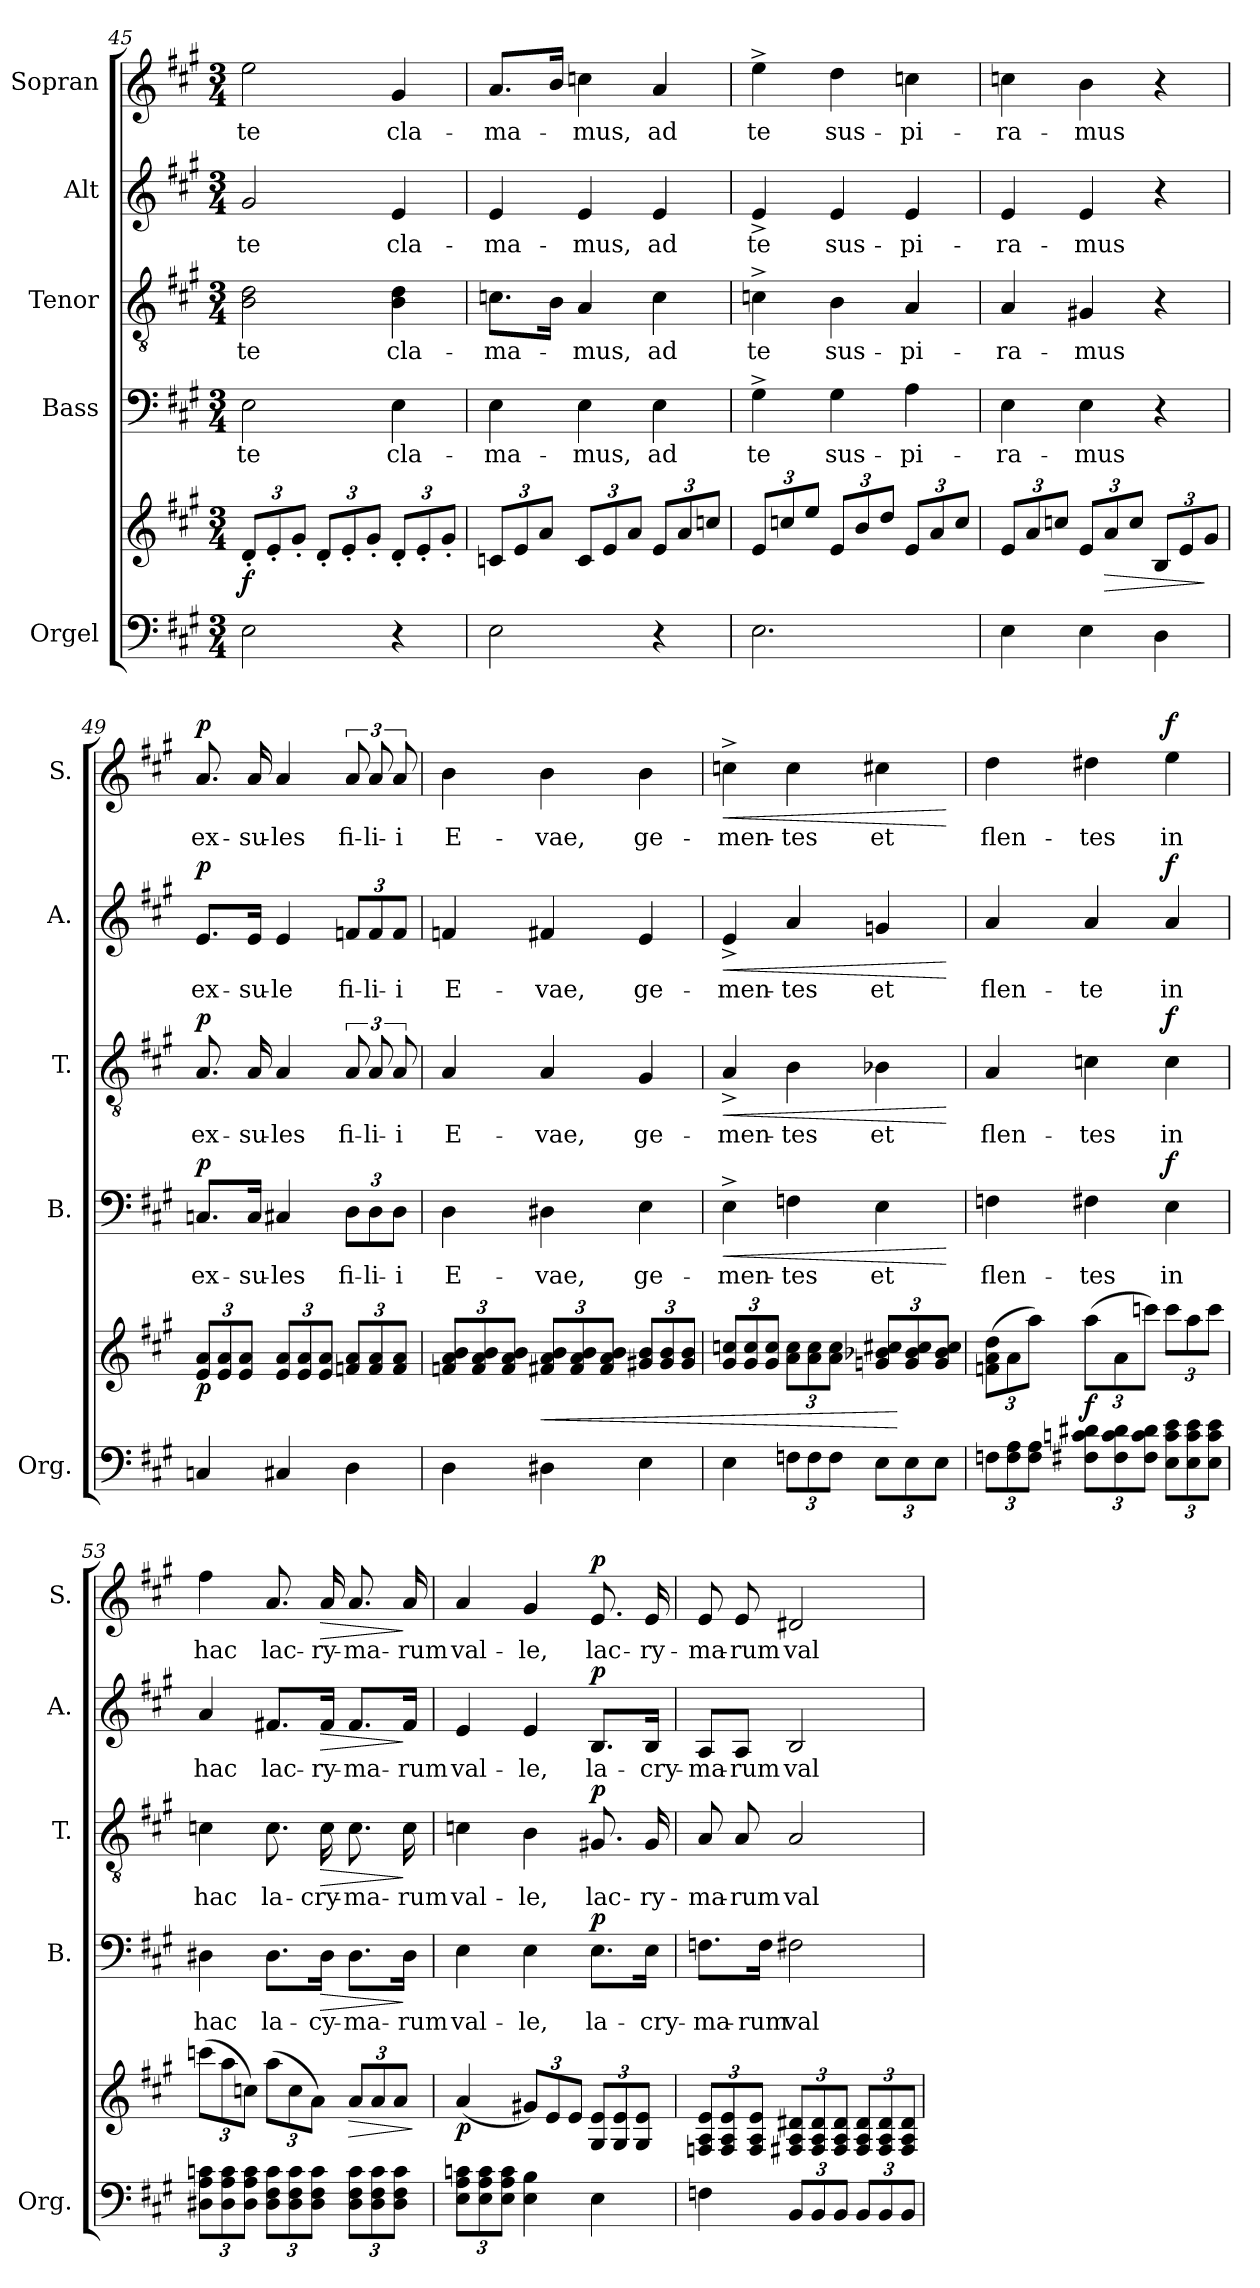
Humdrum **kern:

**kern	**kern	**dynam	**kern	**text	**dynam	**kern	**text	**dynam	**kern	**text	**dynam	**kern	**text	**dynam
*part5	*part5	*part5	*part4	*part4	*part4	*part3	*part3	*part3	*part2	*part2	*part2	*part1	*part1	*part1
*staff6	*staff5	*staff5/6	*staff4	*staff4	*staff4	*staff3	*staff3	*staff3	*staff2	*staff2	*staff2	*staff1	*staff1	*staff1
*I"Orgel	*	*	*I"Bass	*	*	*I"Tenor	*	*	*I"Alt	*	*	*I"Sopran	*	*
*I'Org.	*	*	*I'B.	*	*	*I'T.	*	*	*I'A.	*	*	*I'S.	*	*
*clefF4	*clefG2	*	*clefF4	*	*	*clefGv2	*	*	*clefG2	*	*	*clefG2	*	*
*k[f#c#g#]	*k[f#c#g#]	*	*k[f#c#g#]	*	*	*k[f#c#g#]	*	*	*k[f#c#g#]	*	*	*k[f#c#g#]	*	*
*A:	*A:	*	*A:	*	*	*A:	*	*	*A:	*	*	*A:	*	*
*M3/4	*M3/4	*	*M3/4	*	*	*M3/4	*	*	*M3/4	*	*	*M3/4	*	*
=45	=45	=45	=45	=45	=45	=45	=45	=45	=45	=45	=45	=45	=45	=45
!	!	!LO:DY:b	!	!LO:LY:b	!	!	!LO:LY:b	!	!	!LO:LY:b	!	!	!LO:LY:b	!
2E\	12d'</L	f	2E\	te	.	2B\ 2d\	te	.	2g#/	te	.	2ee\	te	.
.	12e'</	.	.	.	.	.	.	.	.	.	.	.	.	.
.	12g#'</J	.	.	.	.	.	.	.	.	.	.	.	.	.
.	12d'</L	.	.	.	.	.	.	.	.	.	.	.	.	.
.	12e'</	.	.	.	.	.	.	.	.	.	.	.	.	.
.	12g#'</J	.	.	.	.	.	.	.	.	.	.	.	.	.
!	!	!	!	!LO:LY:b	!	!	!LO:LY:b	!	!	!LO:LY:b	!	!	!LO:LY:b	!
4r	12d'</L	.	4E\	cla-	.	4B\ 4d\	cla-	.	4e/	cla-	.	4g#/	cla-	.
.	12e'</	.	.	.	.	.	.	.	.	.	.	.	.	.
.	12g#'</J	.	.	.	.	.	.	.	.	.	.	.	.	.
=46	=46	=46	=46	=46	=46	=46	=46	=46	=46	=46	=46	=46	=46	=46
!	!	!	!	!LO:LY:b	!	!	!LO:LY:b	!	!	!LO:LY:b	!	!	!LO:LY:b	!
2E\	12cn/L	.	4E\	-ma-	.	8.cn\L	-ma-	.	4e/	-ma-	.	8.a/L	-ma-	.
.	12e/	.	.	.	.	.	.	.	.	.	.	.	.	.
.	12a/J	.	.	.	.	.	.	.	.	.	.	.	.	.
.	.	.	.	.	.	16B\Jk	.	.	.	.	.	16b/Jk	.	.
!	!	!	!	!LO:LY:b	!	!	!LO:LY:b	!	!	!LO:LY:b	!	!	!LO:LY:b	!
.	12c/L	.	4E\	-mus,	.	4A/	-mus,	.	4e/	-mus,	.	4ccn\	-mus,	.
.	12e/	.	.	.	.	.	.	.	.	.	.	.	.	.
.	12a/J	.	.	.	.	.	.	.	.	.	.	.	.	.
!	!	!	!	!LO:LY:b	!	!	!LO:LY:b	!	!	!LO:LY:b	!	!	!LO:LY:b	!
4r	12e/L	.	4E\	ad	.	4c\	ad	.	4e/	ad	.	4a/	ad	.
.	12a/	.	.	.	.	.	.	.	.	.	.	.	.	.
.	12ccn/J	.	.	.	.	.	.	.	.	.	.	.	.	.
=47	=47	=47	=47	=47	=47	=47	=47	=47	=47	=47	=47	=47	=47	=47
!	!	!	!	!LO:LY:b	!	!	!LO:LY:b	!	!	!LO:LY:b	!	!	!LO:LY:b	!
2.E\	12e/L	.	4G#^>\	te	.	4cn^>\	te	.	4e^>/	te	.	4ee^>\	te	.
.	12ccn/	.	.	.	.	.	.	.	.	.	.	.	.	.
.	12ee/J	.	.	.	.	.	.	.	.	.	.	.	.	.
!	!	!	!	!LO:LY:b	!	!	!LO:LY:b	!	!	!LO:LY:b	!	!	!LO:LY:b	!
.	12e/L	.	4G#\	sus-	.	4B\	sus-	.	4e/	sus-	.	4dd\	sus-	.
.	12b/	.	.	.	.	.	.	.	.	.	.	.	.	.
.	12dd/J	.	.	.	.	.	.	.	.	.	.	.	.	.
!	!	!	!	!LO:LY:b	!	!	!LO:LY:b	!	!	!LO:LY:b	!	!	!LO:LY:b	!
.	12e/L	.	4A\	-pi-	.	4A/	-pi-	.	4e/	-pi-	.	4ccn\	-pi-	.
.	12a/	.	.	.	.	.	.	.	.	.	.	.	.	.
.	12cc/J	.	.	.	.	.	.	.	.	.	.	.	.	.
!!LO:PB:g=z
=48	=48	=48	=48	=48	=48	=48	=48	=48	=48	=48	=48	=48	=48	=48
!	!	!	!	!LO:LY:b	!	!	!LO:LY:b	!	!	!LO:LY:b	!	!	!LO:LY:b	!
4E\	12e/L	.	4E\	-ra-	.	4A/	-ra-	.	4e/	-ra-	.	4ccn\	-ra-	.
.	12a/	.	.	.	.	.	.	.	.	.	.	.	.	.
.	12ccn/J	.	.	.	.	.	.	.	.	.	.	.	.	.
!	!	!	!	!LO:LY:b	!	!	!LO:LY:b	!	!	!LO:LY:b	!	!	!LO:LY:b	!
4E\	12e/L	.	4E\	-mus	.	4G#X/	-mus	.	4e/	-mus	.	4b\	-mus	.
!	!	!LO:HP:b	!	!	!	!	!	!	!	!	!	!	!	!
.	12a/	>	.	.	.	.	.	.	.	.	.	.	.	.
.	12cc/J	.	.	.	.	.	.	.	.	.	.	.	.	.
4D\	12B/L	.	4r	.	.	4r	.	.	4r	.	.	4r	.	.
.	12e/	.	.	.	.	.	.	.	.	.	.	.	.	.
.	12g#/J	]	.	.	.	.	.	.	.	.	.	.	.	.
=49	=49	=49	=49	=49	=49	=49	=49	=49	=49	=49	=49	=49	=49	=49
!	!	!LO:DY:b	!	!LO:LY:b	!LO:DY:a	!	!LO:LY:b	!LO:DY:a	!	!LO:LY:b	!LO:DY:a	!	!LO:LY:b	!LO:DY:a
4Cn/	12e/ 12a/L	p	8.Cn/L	ex-	p	8.A/	ex-	p	8.e/L	ex-	p	8.a/	ex-	p
.	12e/ 12a/	.	.	.	.	.	.	.	.	.	.	.	.	.
.	12e/ 12a/J	.	.	.	.	.	.	.	.	.	.	.	.	.
!	!	!	!	!LO:LY:b	!	!	!LO:LY:b	!	!	!LO:LY:b	!	!	!LO:LY:b	!
.	.	.	16C/Jk	-su-	.	16A/	-su-	.	16e/Jk	-su-	.	16a/	-su-	.
!	!	!	!	!LO:LY:b	!	!	!LO:LY:b	!	!	!LO:LY:b	!	!	!LO:LY:b	!
4C#X/	12e/ 12a/L	.	4C#X/	-les	.	4A/	-les	.	4e/	-le	.	4a/	-les	.
.	12e/ 12a/	.	.	.	.	.	.	.	.	.	.	.	.	.
.	12e/ 12a/J	.	.	.	.	.	.	.	.	.	.	.	.	.
!	!	!	!	!LO:LY:b	!	!	!LO:LY:b	!	!	!LO:LY:b	!	!	!LO:LY:b	!
4D\	12fn/ 12a/L	.	12D\L	fi-	.	12A/	fi-	.	12fn/L	fi-	.	12a/	fi-	.
!	!	!	!	!LO:LY:b	!	!	!LO:LY:b	!	!	!LO:LY:b	!	!	!LO:LY:b	!
.	12f/ 12a/	.	12D\	-li-	.	12A/	-li-	.	12f/	-li-	.	12a/	-li-	.
!	!	!	!	!LO:LY:b	!	!	!LO:LY:b	!	!	!LO:LY:b	!	!	!LO:LY:b	!
.	12f/ 12a/J	.	12D\J	-i	.	12A/	-i	.	12f/J	-i	.	12a/	-i	.
=50	=50	=50	=50	=50	=50	=50	=50	=50	=50	=50	=50	=50	=50	=50
!	!	!	!	!LO:LY:b	!	!	!LO:LY:b	!	!	!LO:LY:b	!	!	!LO:LY:b	!
4D\	12fn/ 12a/ 12b/L	.	4D\	E-	.	4A/	E-	.	4fn/	E-	.	4b\	E-	.
.	12f/ 12a/ 12b/	.	.	.	.	.	.	.	.	.	.	.	.	.
.	12f/ 12a/ 12b/J	.	.	.	.	.	.	.	.	.	.	.	.	.
!	!	!LO:HP:b	!	!LO:LY:b	!	!	!LO:LY:b	!	!	!LO:LY:b	!	!	!LO:LY:b	!
4D#X\	12f#X/ 12a/ 12b/L	<	4D#X\	-vae,	.	4A/	-vae,	.	4f#X/	-vae,	.	4b\	-vae,	.
.	12f#/ 12a/ 12b/	.	.	.	.	.	.	.	.	.	.	.	.	.
.	12f#/ 12a/ 12b/J	.	.	.	.	.	.	.	.	.	.	.	.	.
!	!	!	!	!LO:LY:b	!	!	!LO:LY:b	!	!	!LO:LY:b	!	!	!LO:LY:b	!
4E\	12g#X/ 12b/L	.	4E\	ge-	.	4G#/	ge-	.	4e/	ge-	.	4b\	ge-	.
.	12g#/ 12b/	.	.	.	.	.	.	.	.	.	.	.	.	.
.	12g#/ 12b/J	.	.	.	.	.	.	.	.	.	.	.	.	.
=51	=51	=51	=51	=51	=51	=51	=51	=51	=51	=51	=51	=51	=51	=51
!	!	!	!	!LO:LY:b	!LO:HP:b	!	!LO:LY:b	!LO:HP:b	!	!LO:LY:b	!LO:HP:b	!	!LO:LY:b	!LO:HP:b
4E\	12g#/ 12ccn/L	.	4E^>\	-men-	<	4A^</	-men-	<	4e^</	-men-	<	4ccn^>\	-men-	<
.	12g#/ 12cc/	.	.	.	.	.	.	.	.	.	.	.	.	.
.	12g#/ 12cc/J	.	.	.	.	.	.	.	.	.	.	.	.	.
*Xbrackettup	*	*	*	*	*	*	*	*	*	*	*	*	*	*
!	!	!	!	!LO:LY:b	!	!	!LO:LY:b	!	!	!LO:LY:b	!	!	!LO:LY:b	!
12Fn\L	12a\ 12cc\L	.	4Fn\	-tes	.	4B\	-tes	.	4a/	-tes	.	4cc\	-tes	.
12F\	12a\ 12cc\	.	.	.	.	.	.	.	.	.	.	.	.	.
12F\J	12a\ 12cc\J	.	.	.	.	.	.	.	.	.	.	.	.	.
!	!	!	!	!LO:LY:b	!	!	!LO:LY:b	!	!	!LO:LY:b	!	!	!LO:LY:b	!
12E\L	12gn/ 12b-X/ 12cc#X/L	.	4E\	et	.	4B-X\	et	.	4gn/	et	.	4cc#X\	et	.
12E\	12g/ 12b-/ 12cc#/	[	.	.	.	.	.	.	.	.	.	.	.	.
12E\J	12g/ 12b-/ 12cc#/J	.	.	.	.	.	.	.	.	.	.	.	.	.
.	.	.	.	.	[	.	.	[	.	.	[	.	.	[
!!LO:LB:g=z
=52	=52	=52	=52	=52	=52	=52	=52	=52	=52	=52	=52	=52	=52	=52
!	!	!	!	!LO:LY:b	!	!	!LO:LY:b	!	!	!LO:LY:b	!	!	!LO:LY:b	!
12Fn\L	(>12fn\ 12a\ 12dd\L	.	4Fn\	flen-	.	4A/	flen-	.	4a/	flen-	.	4dd\	flen-	.
12F\ 12A\	12a\	.	.	.	.	.	.	.	.	.	.	.	.	.
12F\ 12A\J	12aa\J)	.	.	.	.	.	.	.	.	.	.	.	.	.
!	!	!LO:DY:b	!	!LO:LY:b	!	!	!LO:LY:b	!	!	!LO:LY:b	!	!	!LO:LY:b	!
12F#X\ 12cn\ 12d#X\L	(>12aa\L	f	4F#X\	-tes	.	4cn\	-tes	.	4a/	-te	.	4dd#X\	-tes	.
12F#\ 12c\ 12d#\	12a\	.	.	.	.	.	.	.	.	.	.	.	.	.
12F#\ 12c\ 12d#\J	12cccn\J)	.	.	.	.	.	.	.	.	.	.	.	.	.
!	!	!	!	!LO:LY:b	!LO:DY:a	!	!LO:LY:b	!LO:DY:a	!	!LO:LY:b	!LO:DY:a	!	!LO:LY:b	!LO:DY:a
12E\ 12c\ 12e\L	12ccc\L	.	4E\	in	f	4c\	in	f	4a/	in	f	4ee\	in	f
12E\ 12c\ 12e\	12aa\	.	.	.	.	.	.	.	.	.	.	.	.	.
12E\ 12c\ 12e\J	12ccc\J	.	.	.	.	.	.	.	.	.	.	.	.	.
=53	=53	=53	=53	=53	=53	=53	=53	=53	=53	=53	=53	=53	=53	=53
!	!	!	!	!LO:LY:b	!	!	!LO:LY:b	!	!	!LO:LY:b	!	!	!LO:LY:b	!
12D#X\ 12A\ 12cn\L	(>12cccn\L	.	4D#X\	hac	.	4cn\	hac	.	4a/	hac	.	4ff#\	hac	.
12D#\ 12A\ 12c\	12aa\	.	.	.	.	.	.	.	.	.	.	.	.	.
12D#\ 12A\ 12c\J	12ccn\J)	.	.	.	.	.	.	.	.	.	.	.	.	.
!	!	!	!	!LO:LY:b	!	!	!LO:LY:b	!	!	!LO:LY:b	!	!	!LO:LY:b	!
12D#\ 12F#\ 12c\L	(>12aa\L	.	8.D#\L	la-	.	8.c\	la-	.	8.f#X/L	lac-	.	8.a/	lac-	.
12D#\ 12F#\ 12c\	12cc\	.	.	.	.	.	.	.	.	.	.	.	.	.
12D#\ 12F#\ 12c\J	12a\J)	.	.	.	.	.	.	.	.	.	.	.	.	.
!	!	!	!	!LO:LY:b	!LO:HP:b	!	!LO:LY:b	!LO:HP:b	!	!LO:LY:b	!LO:HP:b	!	!LO:LY:b	!LO:HP:b
.	.	.	16D#\Jk	-cy-	>	16c\	-cry-	>	16f#/Jk	-ry-	>	16a/	-ry-	>
!	!	!LO:HP:b	!	!LO:LY:b	!	!	!LO:LY:b	!	!	!LO:LY:b	!	!	!LO:LY:b	!
12D#\ 12F#\ 12c\L	12a/L	>	8.D#\L	-ma-	.	8.c\	-ma-	.	8.f#/L	-ma-	.	8.a/	-ma-	.
12D#\ 12F#\ 12c\	12a/	.	.	.	.	.	.	.	.	.	.	.	.	.
12D#\ 12F#\ 12c\J	12a/J	.	.	.	.	.	.	.	.	.	.	.	.	.
!	!	!	!	!LO:LY:b	!	!	!LO:LY:b	!	!	!LO:LY:b	!	!	!LO:LY:b	!
.	.	.	16D#\Jk	-rum	]	16c\	-rum	]	16f#/Jk	-rum	]	16a/	-rum	]
.	.	]	.	.	.	.	.	.	.	.	.	.	.	.
=54	=54	=54	=54	=54	=54	=54	=54	=54	=54	=54	=54	=54	=54	=54
!	!	!LO:DY:b	!	!LO:LY:b	!	!	!LO:LY:b	!	!	!LO:LY:b	!	!	!LO:LY:b	!
12E\ 12A\ 12cn\L	(<4a/	p	4E\	val-	.	4cn\	val-	.	4e/	val-	.	4a/	val-	.
12E\ 12A\ 12c\	.	.	.	.	.	.	.	.	.	.	.	.	.	.
12E\ 12A\ 12c\J	.	.	.	.	.	.	.	.	.	.	.	.	.	.
!	!	!	!	!LO:LY:b	!	!	!LO:LY:b	!	!	!LO:LY:b	!	!	!LO:LY:b	!
4E\ 4B\	12g#X/L)	.	4E\	-le,	.	4B\	-le,	.	4e/	-le,	.	4g#/	-le,	.
.	12e/	.	.	.	.	.	.	.	.	.	.	.	.	.
.	12e/J	.	.	.	.	.	.	.	.	.	.	.	.	.
!	!	!	!	!LO:LY:b	!LO:DY:a	!	!LO:LY:b	!LO:DY:a	!	!LO:LY:b	!LO:DY:a	!	!LO:LY:b	!LO:DY:a
4E\	12G#/ 12e/L	.	8.E\L	la-	p	8.G#X/	lac-	p	8.B/L	la-	p	8.e/	lac-	p
.	12G#/ 12e/	.	.	.	.	.	.	.	.	.	.	.	.	.
.	12G#/ 12e/J	.	.	.	.	.	.	.	.	.	.	.	.	.
!	!	!	!	!LO:LY:b	!	!	!LO:LY:b	!	!	!LO:LY:b	!	!	!LO:LY:b	!
.	.	.	16E\Jk	-cry-	.	16G#/	-ry-	.	16B/Jk	-cry-	.	16e/	-ry-	.
!!LO:PB:g=z
=55	=55	=55	=55	=55	=55	=55	=55	=55	=55	=55	=55	=55	=55	=55
!	!	!	!	!LO:LY:b	!	!	!LO:LY:b	!	!	!LO:LY:b	!	!	!LO:LY:b	!
4Fn\	12Fn/ 12A/ 12e/L	.	8.Fn\L	-ma-	.	8A/	-ma-	.	8A/L	-ma-	.	8e/	-ma-	.
.	12F/ 12A/ 12e/	.	.	.	.	.	.	.	.	.	.	.	.	.
!	!	!	!	!	!	!	!LO:LY:b	!	!	!LO:LY:b	!	!	!LO:LY:b	!
.	.	.	.	.	.	8A/	-rum	.	8A/J	-rum	.	8e/	-rum	.
.	12F/ 12A/ 12e/J	.	.	.	.	.	.	.	.	.	.	.	.	.
!	!	!	!	!LO:LY:b	!	!	!	!	!	!	!	!	!	!
.	.	.	16F\Jk	-rum	.	.	.	.	.	.	.	.	.	.
!	!	!	!	!LO:LY:b	!	!	!LO:LY:b	!	!	!LO:LY:b	!	!	!LO:LY:b	!
12BB/L	12F#X/ 12A/ 12d#X/L	.	2F#X\	val-	.	2A/	val-	.	2B/	val-	.	2d#X/	val-	.
12BB/	12F#/ 12A/ 12d#/	.	.	.	.	.	.	.	.	.	.	.	.	.
12BB/J	12F#/ 12A/ 12d#/J	.	.	.	.	.	.	.	.	.	.	.	.	.
12BB/L	12F#/ 12A/ 12d#/L	.	.	.	.	.	.	.	.	.	.	.	.	.
12BB/	12F#/ 12A/ 12d#/	.	.	.	.	.	.	.	.	.	.	.	.	.
12BB/J	12F#/ 12A/ 12d#/J	.	.	.	.	.	.	.	.	.	.	.	.	.
=	=	=	=	=	=	=	=	=	=	=	=	=	=	=
*-	*-	*-	*-	*-	*-	*-	*-	*-	*-	*-	*-	*-	*-	*-
